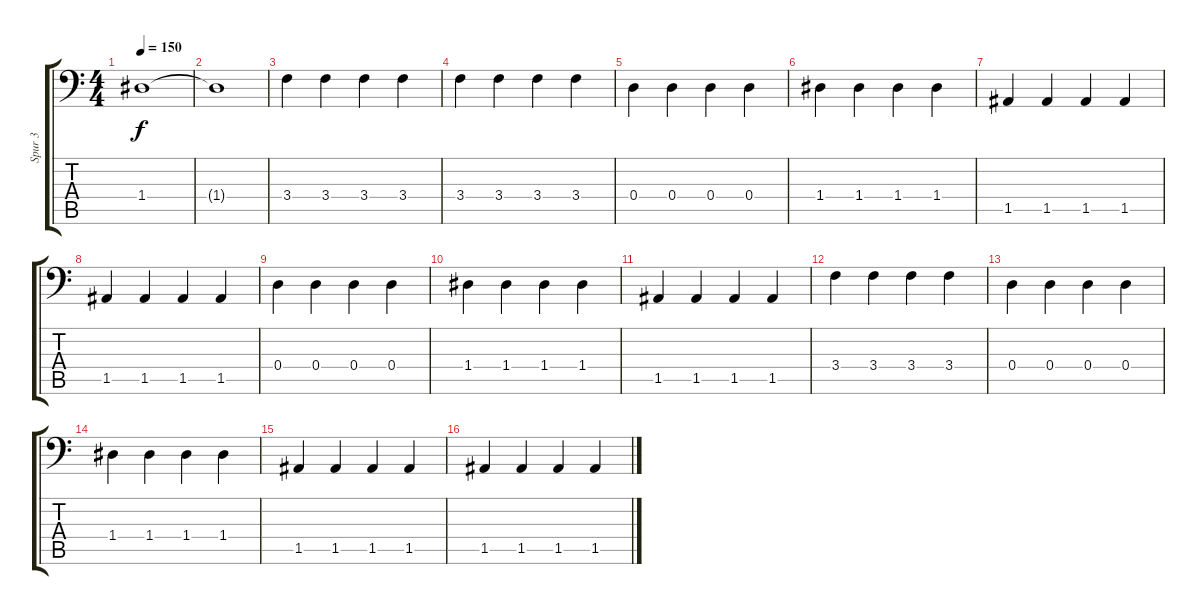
\track ("Spur 3" "Spur 3") {instrument electricbassfinger}
\staff {score tabs}
\tuning (E3 B2 G2 D2 A1 E1) {hide}
\ts (4 4)
\tempo 150
\clef f4
\ks c
1.4.1{dy f} |
1.4{t}.1 |
3.4.4 3.4.4 3.4.4 3.4.4 |
3.4.4 3.4.4 3.4.4 3.4.4 |
0.4.4 0.4.4 0.4.4 0.4.4 |
1.4.4 1.4.4 1.4.4 1.4.4 |
1.5.4 1.5.4 1.5.4 1.5.4 |
1.5.4 1.5.4 1.5.4 1.5.4 |
0.4.4 0.4.4 0.4.4 0.4.4 |
1.4.4 1.4.4 1.4.4 1.4.4 |
1.5.4 1.5.4 1.5.4 1.5.4 |
3.4.4 3.4.4 3.4.4 3.4.4 |
0.4.4 0.4.4 0.4.4 0.4.4 |
1.4.4 1.4.4 1.4.4 1.4.4 |
1.5.4 1.5.4 1.5.4 1.5.4 |
1.5.4 1.5.4 1.5.4 1.5.4
